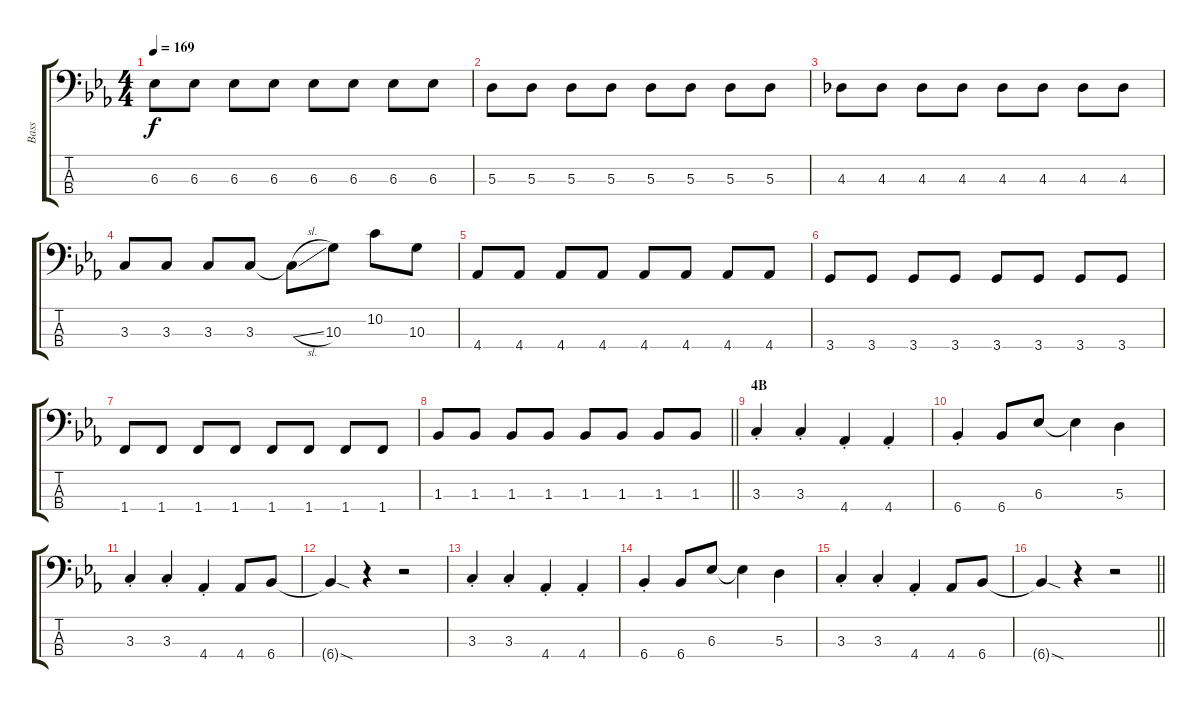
\track ("Bass" "Bass") {instrument electricbassfinger}
\staff {score tabs}
\tuning (G2 D2 A1 E1) {hide}
\ts (4 4)
\tempo 169
\clef f4
\ks eb
6.3.8{dy f} 6.3.8 6.3.8 6.3.8 6.3.8 6.3.8 6.3.8 6.3.8 |
5.3.8 5.3.8 5.3.8 5.3.8 5.3.8 5.3.8 5.3.8 5.3.8 |
4.3.8 4.3.8 4.3.8 4.3.8 4.3.8 4.3.8 4.3.8 4.3.8 |
3.3.8 3.3.8 3.3.8 3.3.8 3.3{sl t}.8 10.3.8 10.2.8 10.3.8 |
4.4.8 4.4.8 4.4.8 4.4.8 4.4.8 4.4.8 4.4.8 4.4.8 |
3.4.8 3.4.8 3.4.8 3.4.8 3.4.8 3.4.8 3.4.8 3.4.8 |
1.4.8 1.4.8 1.4.8 1.4.8 1.4.8 1.4.8 1.4.8 1.4.8 |
\barLineRight lightlight
1.3.8 1.3.8 1.3.8 1.3.8 1.3.8 1.3.8 1.3.8 1.3.8 |
\section ("" "4B")
3.3{st}.4 3.3{st}.4 4.4{st}.4 4.4{st}.4 |
6.4{st}.4 6.4.8 6.3.8 6.3{t}.4 5.3.4 |
3.3{st}.4 3.3{st}.4 4.4{st}.4 4.4.8 6.4.8 |
6.4{sod t}.4 r.4 r.2 |
3.3{st}.4 3.3{st}.4 4.4{st}.4 4.4{st}.4 |
6.4{st}.4 6.4.8 6.3.8 6.3{t}.4 5.3.4 |
3.3{st}.4 3.3{st}.4 4.4{st}.4 4.4.8 6.4.8 |
\barLineRight lightlight
6.4{sod t}.4 r.4 r.2
